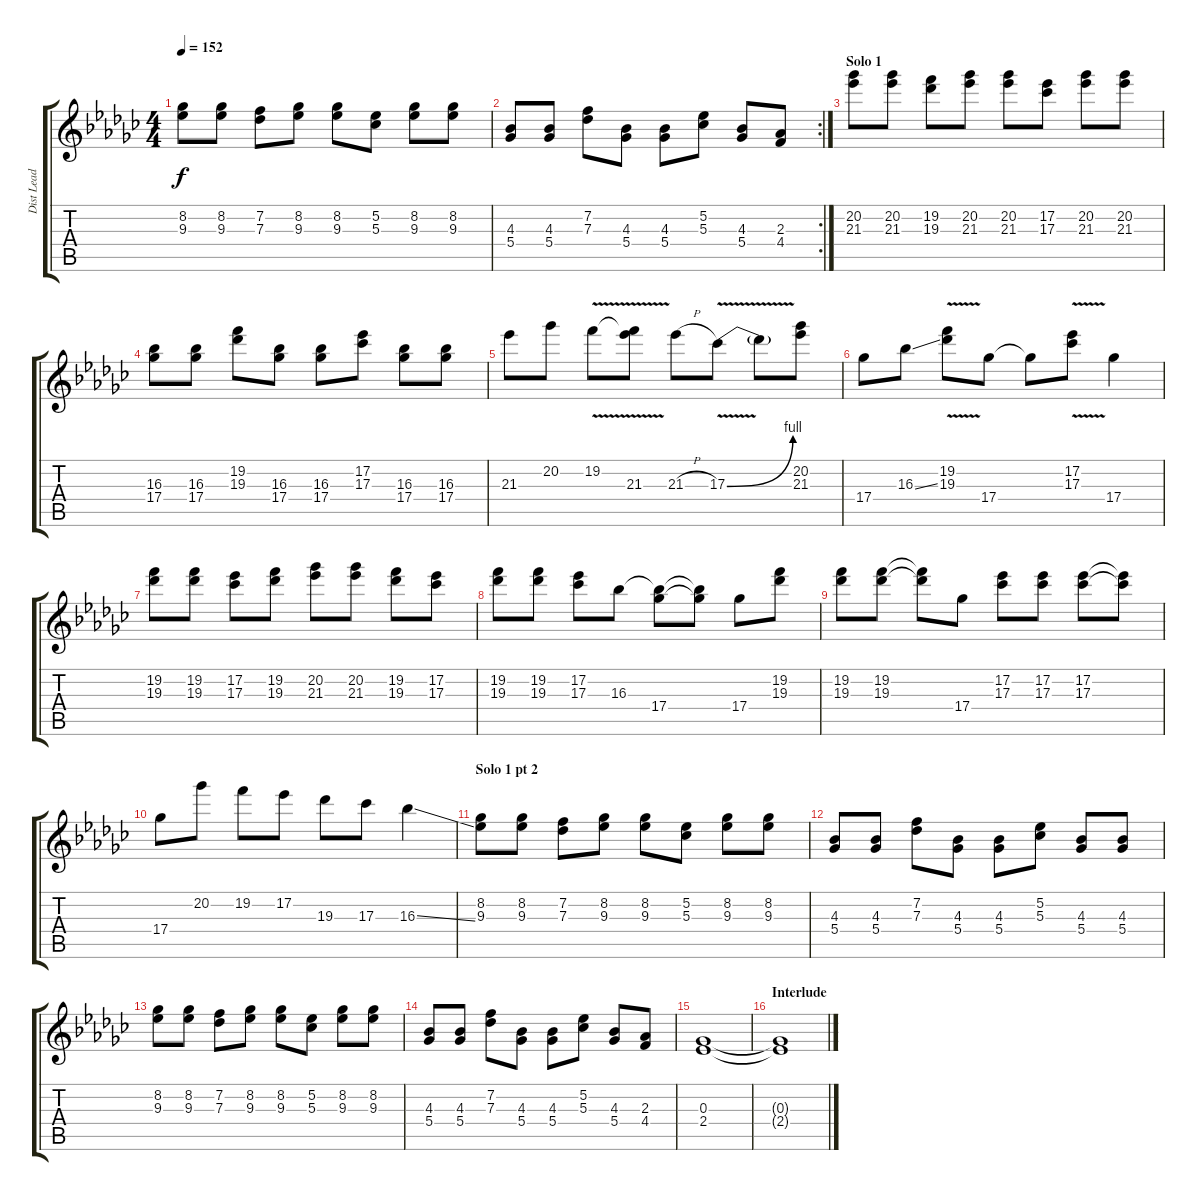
\track ("Dist Lead" "Dist Lead") {instrument distortionguitar}
\staff {score tabs}
\tuning (Eb4 Bb3 Gb3 Db3 Ab2 Eb2) {hide}
\ts (4 4)
\tempo 152
\clef g2
\ks gb
(8.2 9.3).8{dy f} (8.2 9.3).8 (7.2 7.3).8 (8.2 9.3).8 (8.2 9.3).8 (5.2 5.3).8 (8.2 9.3).8 (8.2 9.3).8 |
\rc 2
(4.3 5.4).8 (4.3 5.4).8 (7.2 7.3).8 (4.3 5.4).8 (4.3 5.4).8 (5.2 5.3).8 (4.3 5.4).8 (2.3 4.4).8 |
\section ("" "Solo 1")
(20.2 21.3).8 (20.2 21.3).8 (19.2 19.3).8 (20.2 21.3).8 (20.2 21.3).8 (17.2 17.3).8 (20.2 21.3).8 (20.2 21.3).8 |
(16.3 17.4).8 (16.3 17.4).8 (19.2 19.3).8 (16.3 17.4).8 (16.3 17.4).8 (17.2 17.3).8 (16.3 17.4).8 (16.3 17.4).8 |
21.3.8 20.2.8 19.2{v}.8 (19.2{t} 21.3).8 21.3{h}.8 17.3{be (bend 0 0 60 4) v}.8 17.3{t}.8 (20.2 21.3).8 |
17.4.8 16.3{ss}.8 (19.2{v} 19.3{v}).8 17.4.8 17.4{t}.8 (17.2{v} 17.3{v}).8 17.4.4 |
(19.2 19.3).8 (19.2 19.3).8 (17.2 17.3).8 (19.2 19.3).8 (20.2 21.3).8 (20.2 21.3).8 (19.2 19.3).8 (17.2 17.3).8 |
(19.2 19.3).8 (19.2 19.3).8 (17.2 17.3).8 16.3.8 (16.3{t} 17.4).8 (16.3{t} 17.4{t}).8 17.4.8 (19.2 19.3).8 |
(19.2 19.3).8 (19.2 19.3).8 (19.2{t} 19.3{t}).8 17.4.8 (17.2 17.3).8 (17.2 17.3).8 (17.2 17.3).8 (17.2{t} 17.3{t}).8 |
17.4.8 20.2.8 19.2.8 17.2.8 19.3.8 17.3.8 16.3{ss}.4 |
\section ("" "Solo 1 pt 2")
(8.2 9.3).8 (8.2 9.3).8 (7.2 7.3).8 (8.2 9.3).8 (8.2 9.3).8 (5.2 5.3).8 (8.2 9.3).8 (8.2 9.3).8 |
(4.3 5.4).8 (4.3 5.4).8 (7.2 7.3).8 (4.3 5.4).8 (4.3 5.4).8 (5.2 5.3).8 (4.3 5.4).8 (4.3 5.4).8 |
(8.2 9.3).8 (8.2 9.3).8 (7.2 7.3).8 (8.2 9.3).8 (8.2 9.3).8 (5.2 5.3).8 (8.2 9.3).8 (8.2 9.3).8 |
(4.3 5.4).8 (4.3 5.4).8 (7.2 7.3).8 (4.3 5.4).8 (4.3 5.4).8 (5.2 5.3).8 (4.3 5.4).8 (2.3 4.4).8 |
(0.3 2.4).1 |
\section ("" "Interlude")
(0.3{t} 2.4{t}).1{volume 0}
